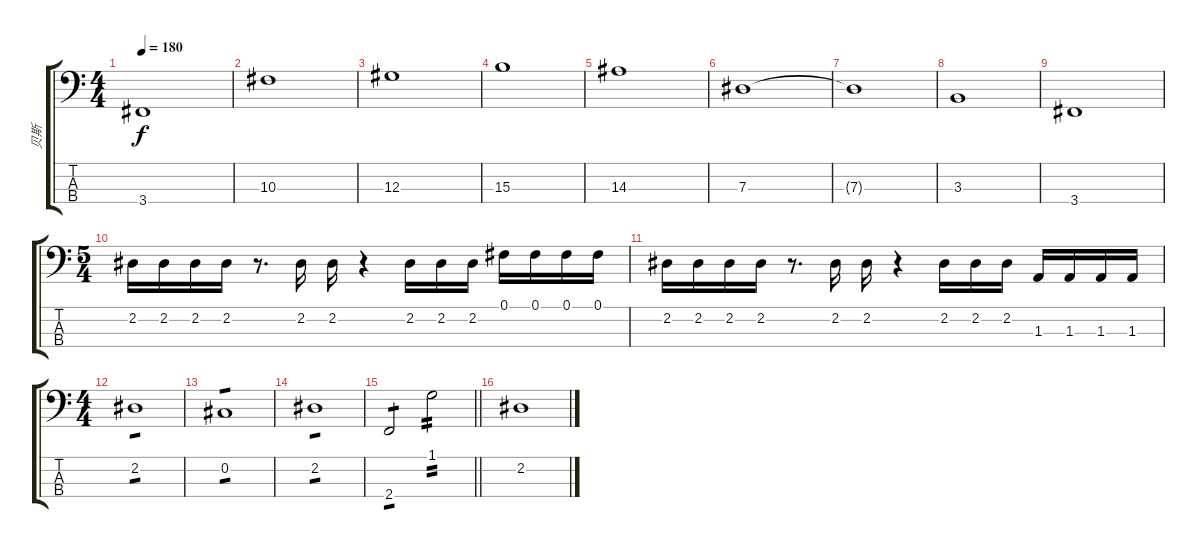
\track ("贝斯" "贝斯") {instrument electricbassfinger}
\staff {score tabs}
\tuning (Gb2 Db2 Ab1 Eb1) {hide}
\ts (4 4)
\tempo 180
\clef f4
\ks c
3.4.1{dy f} |
10.3.1 |
12.3.1 |
15.3.1 |
14.3.1 |
7.3.1 |
7.3{t}.1 |
3.3.1 |
3.4.1 |
\ts (5 4)
2.2.16 2.2.16 2.2.16 2.2.16 r.8{d} 2.2.16 2.2.16 r.4 2.2.16 2.2.16 2.2.16 0.1.16 0.1.16 0.1.16 0.1.16 |
2.2.16 2.2.16 2.2.16 2.2.16 r.8{d} 2.2.16 2.2.16 r.4 2.2.16 2.2.16 2.2.16 1.3.16 1.3.16 1.3.16 1.3.16 |
\ts (4 4)
2.2.1{tp 1} |
0.2.1{tp 1} |
2.2.1{tp 1} |
\barLineRight lightlight
2.4.2{tp 1} 1.1.2{tp 2} |
2.2.1
